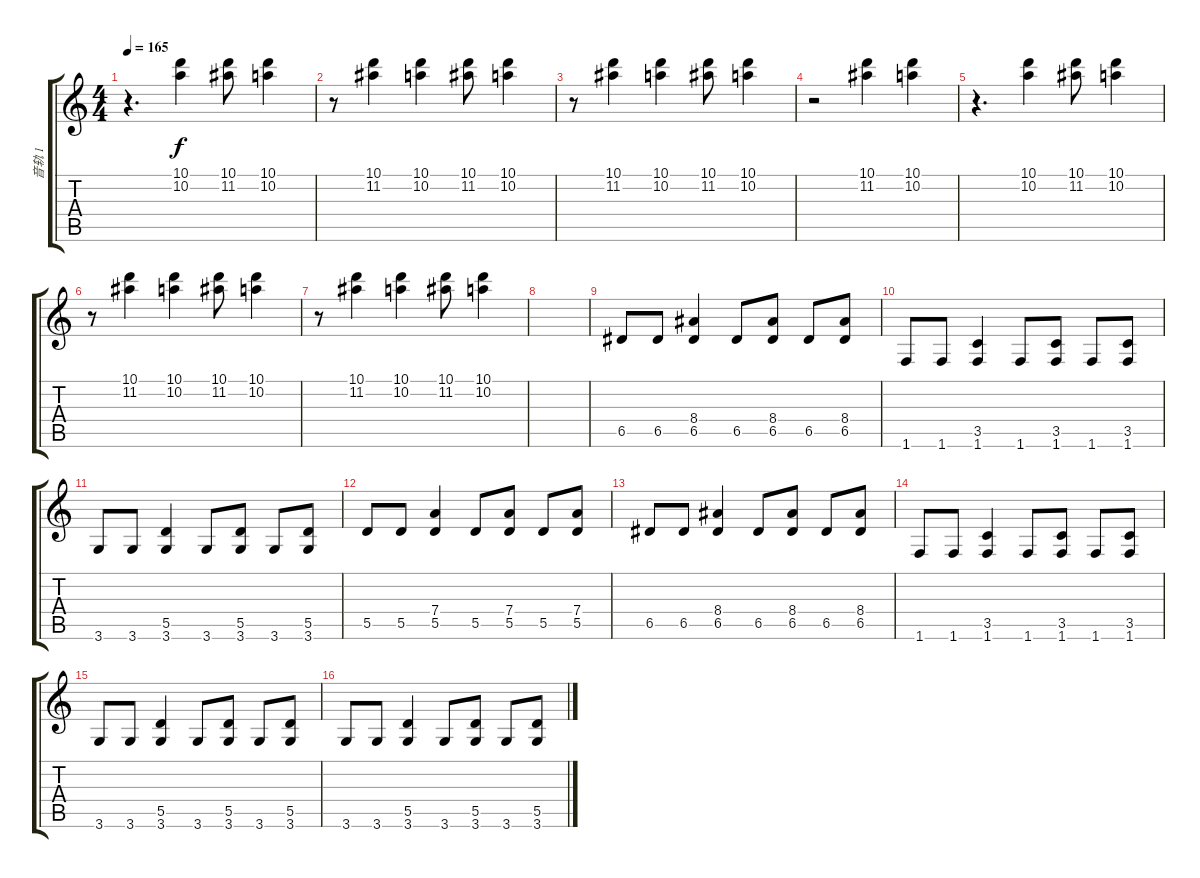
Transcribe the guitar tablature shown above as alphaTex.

\track ("音轨 1" "音轨 1") {instrument distortionguitar}
\staff {score tabs}
\tuning (E4 B3 G3 D3 A2 E2) {hide}
\ts (4 4)
\tempo 165
\clef g2
\ks c
r.4{d dy f} (10.1 10.2).4 (10.1 11.2).8 (10.1 10.2).4 |
r.8 (10.1 11.2).4 (10.1 10.2).4 (10.1 11.2).8 (10.1 10.2).4 |
r.8 (10.1 11.2).4 (10.1 10.2).4 (10.1 11.2).8 (10.1 10.2).4 |
r.2 (10.1 11.2).4 (10.1 10.2).4 |
r.4{d} (10.1 10.2).4 (10.1 11.2).8 (10.1 10.2).4 |
r.8 (10.1 11.2).4 (10.1 10.2).4 (10.1 11.2).8 (10.1 10.2).4 |
r.8 (10.1 11.2).4 (10.1 10.2).4 (10.1 11.2).8 (10.1 10.2).4 |
|
6.5.8 6.5.8 (8.4 6.5).4 6.5.8 (8.4 6.5).8 6.5.8 (8.4 6.5).8 |
1.6.8 1.6.8 (3.5 1.6).4 1.6.8 (3.5 1.6).8 1.6.8 (3.5 1.6).8 |
3.6.8 3.6.8 (5.5 3.6).4 3.6.8 (5.5 3.6).8 3.6.8 (5.5 3.6).8 |
5.5.8 5.5.8 (7.4 5.5).4 5.5.8 (7.4 5.5).8 5.5.8 (7.4 5.5).8 |
6.5.8 6.5.8 (8.4 6.5).4 6.5.8 (8.4 6.5).8 6.5.8 (8.4 6.5).8 |
1.6.8 1.6.8 (3.5 1.6).4 1.6.8 (3.5 1.6).8 1.6.8 (3.5 1.6).8 |
3.6.8 3.6.8 (5.5 3.6).4 3.6.8 (5.5 3.6).8 3.6.8 (5.5 3.6).8 |
3.6.8 3.6.8 (5.5 3.6).4 3.6.8 (5.5 3.6).8 3.6.8 (5.5 3.6).8
